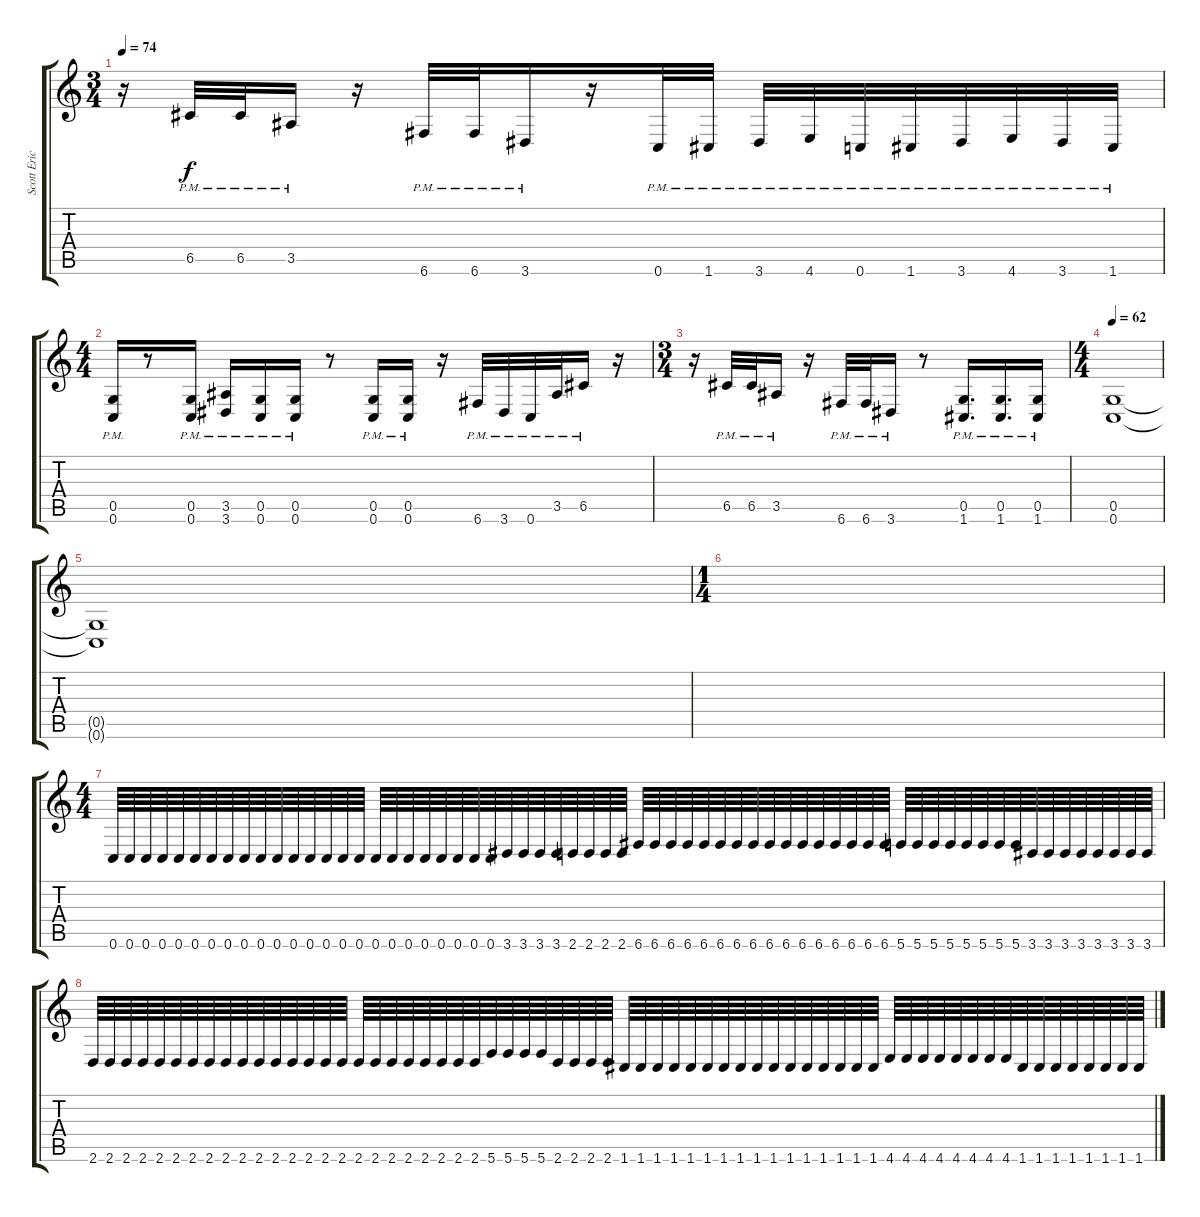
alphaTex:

\track ("Scott Erickson---Rhtym Guitar" "Scott Eric") {instrument distortionguitar}
\staff {score tabs}
\tuning (D4 A3 F3 C3 G2 C2) {hide}
\ts (3 4)
\tempo 74
\clef g2
\ks c
r.16{dy f} 6.5{pm}.32 6.5{pm}.32 3.5{pm}.16 r.16 6.6{pm}.32 6.6{pm}.32 3.6{pm}.16 r.16 0.6{pm}.32 1.6{pm}.32 3.6{pm}.32 4.6{pm}.32 0.6{pm}.32 1.6{pm}.32 3.6{pm}.32 4.6{pm}.32 3.6{pm}.32 1.6{pm}.32 |
\ts (4 4)
(0.5{pm} 0.6{pm}).16 r.8 (0.5{pm} 0.6{pm}).16 (3.5{pm} 3.6{pm}).16 (0.5{pm} 0.6{pm}).16 (0.5{pm} 0.6{pm}).16 r.8 (0.5{pm} 0.6{pm}).16 (0.5{pm} 0.6{pm}).16 r.16 6.6{pm}.32 3.6{pm}.32 0.6{pm}.32 3.5{pm}.32 6.5{pm}.16 r.16 |
\ts (3 4)
r.16 6.5{pm}.32 6.5{pm}.32 3.5{pm}.16 r.16 6.6{pm}.32 6.6{pm}.32 3.6{pm}.16 r.8 (0.5{pm} 1.6).16{d} (0.5{pm} 1.6).16{d} (0.5{pm} 1.6).16 |
\ts (4 4)
\tempo 62
(0.5 0.6).1{volume 11} |
(0.5{t} 0.6{t}).1{volume 9} |
\ts (1 4)
|
\ts (4 4)
0.6.64 0.6.64 0.6.64 0.6.64 0.6.64 0.6.64 0.6.64 0.6.64 0.6.64 0.6.64 0.6.64 0.6.64 0.6.64 0.6.64 0.6.64 0.6.64 0.6.64 0.6.64 0.6.64 0.6.64 0.6.64 0.6.64 0.6.64 0.6.64 3.6.64 3.6.64 3.6.64 3.6.64 2.6.64 2.6.64 2.6.64 2.6.64 6.6.64 6.6.64 6.6.64 6.6.64 6.6.64 6.6.64 6.6.64 6.6.64 6.6.64 6.6.64 6.6.64 6.6.64 6.6.64 6.6.64 6.6.64 6.6.64 5.6.64 5.6.64 5.6.64 5.6.64 5.6.64 5.6.64 5.6.64 5.6.64 3.6.64 3.6.64 3.6.64 3.6.64 3.6.64 3.6.64 3.6.64 3.6.64 |
2.6.64 2.6.64 2.6.64 2.6.64 2.6.64 2.6.64 2.6.64 2.6.64 2.6.64 2.6.64 2.6.64 2.6.64 2.6.64 2.6.64 2.6.64 2.6.64 2.6.64 2.6.64 2.6.64 2.6.64 2.6.64 2.6.64 2.6.64 2.6.64 5.6.64 5.6.64 5.6.64 5.6.64 2.6.64 2.6.64 2.6.64 2.6.64 1.6.64 1.6.64 1.6.64 1.6.64 1.6.64 1.6.64 1.6.64 1.6.64 1.6.64 1.6.64 1.6.64 1.6.64 1.6.64 1.6.64 1.6.64 1.6.64 4.6.64 4.6.64 4.6.64 4.6.64 4.6.64 4.6.64 4.6.64 4.6.64 1.6.64 1.6.64 1.6.64 1.6.64 1.6.64 1.6.64 1.6.64 1.6.64
